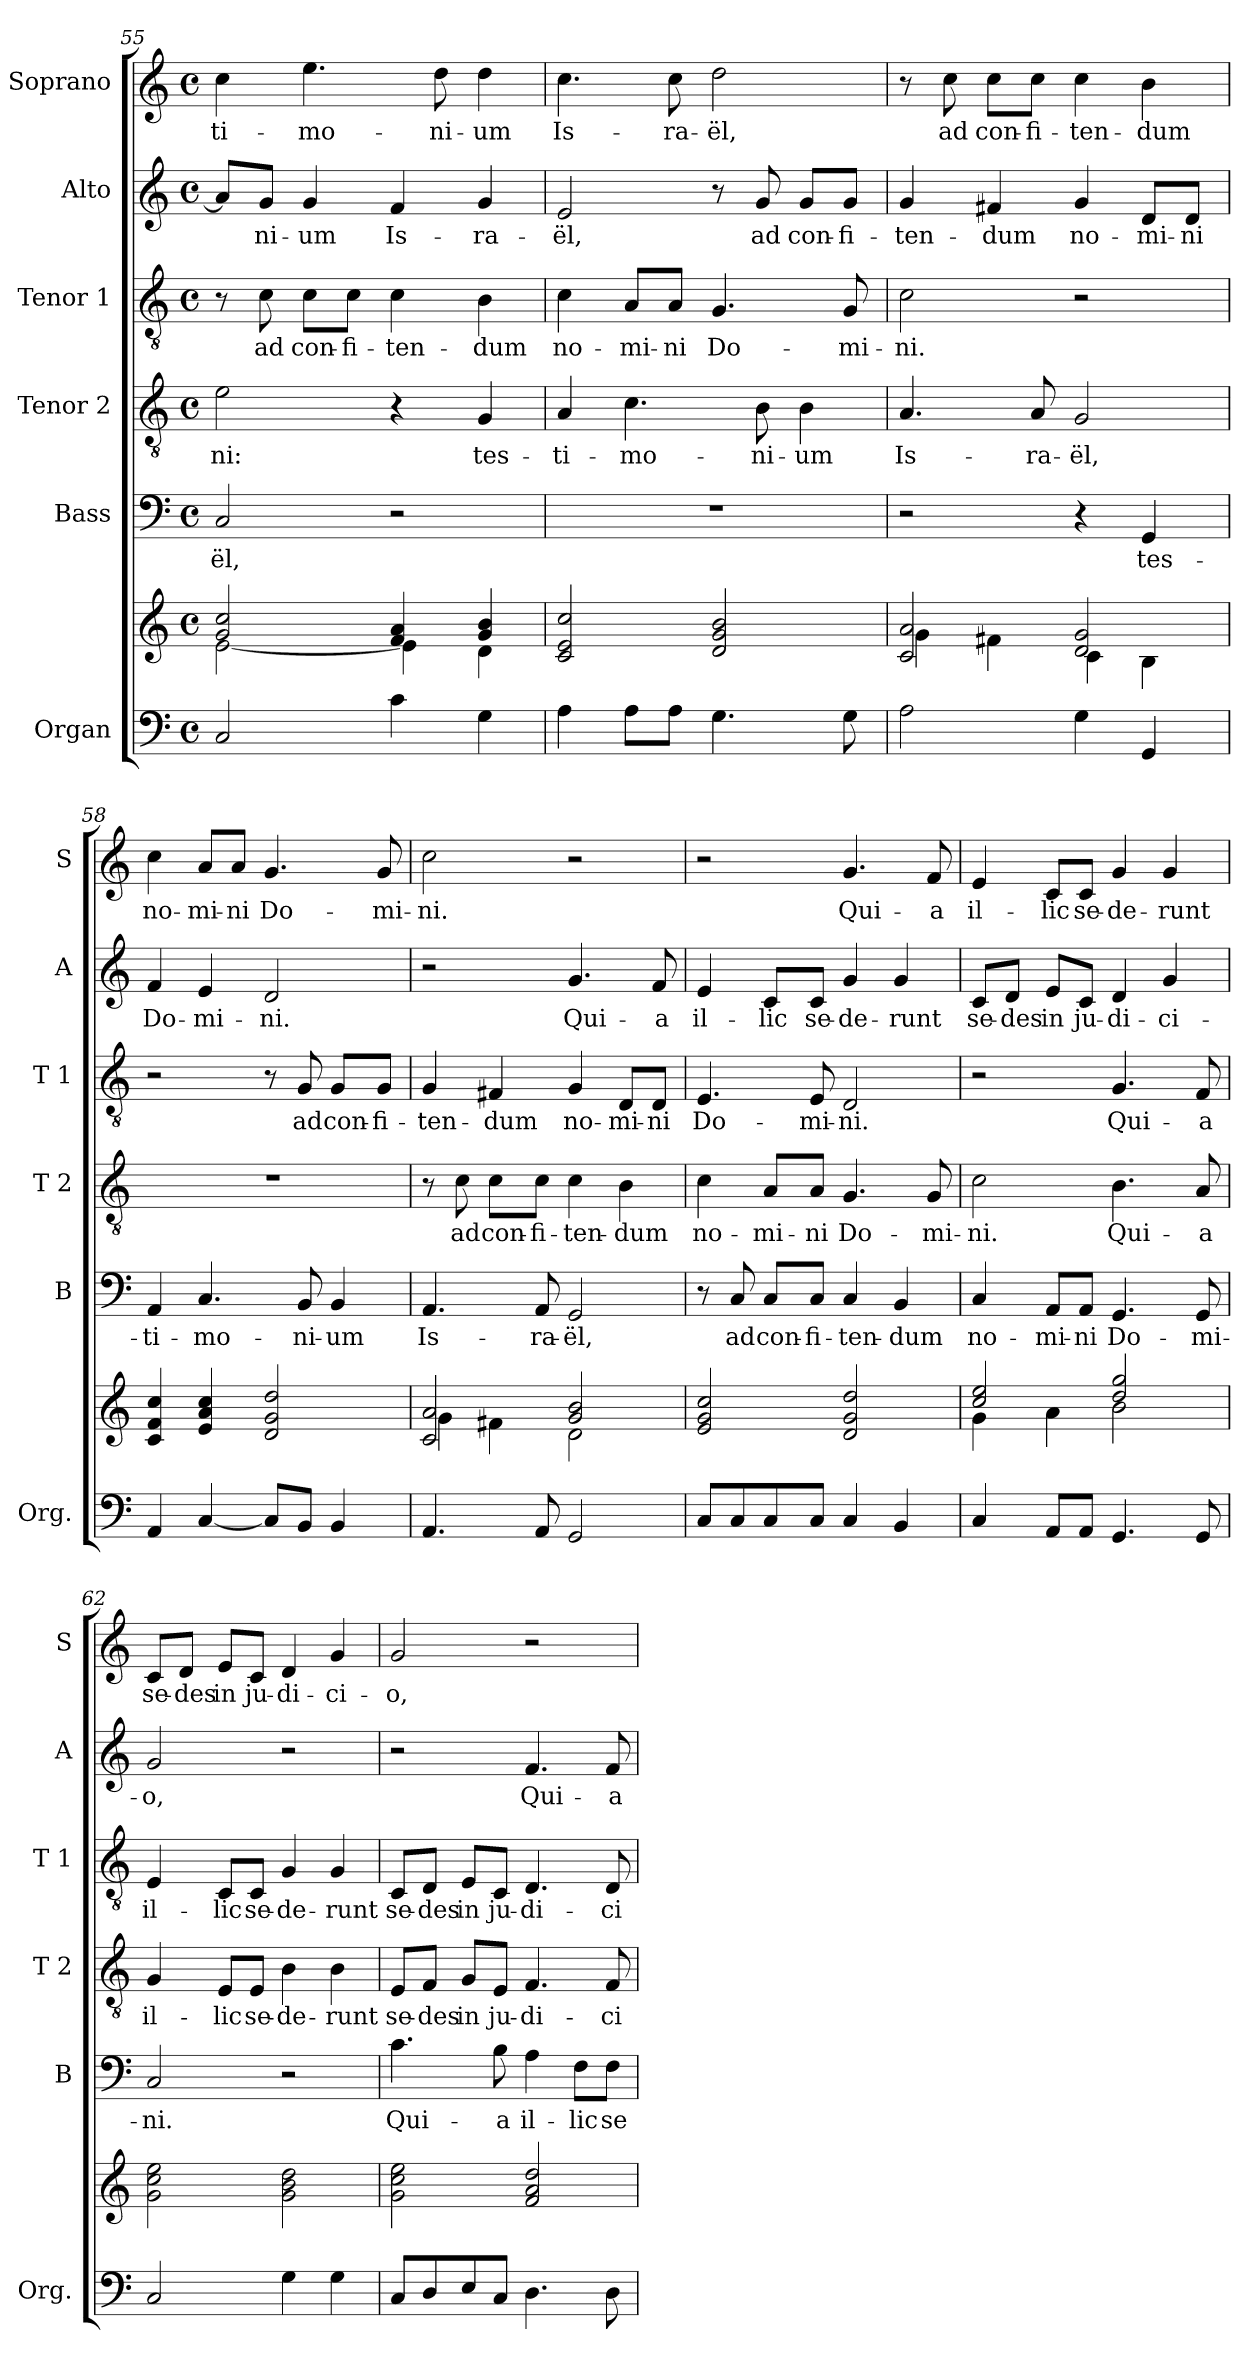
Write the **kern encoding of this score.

**kern	**kern	**kern	**text	**kern	**text	**kern	**text	**kern	**text	**kern	**text
*part6	*part6	*part5	*part5	*part4	*part4	*part3	*part3	*part2	*part2	*part1	*part1
*staff7	*staff6	*staff5	*staff5	*staff4	*staff4	*staff3	*staff3	*staff2	*staff2	*staff1	*staff1
*I"Organ	*	*I"Bass	*	*I"Tenor 2	*	*I"Tenor 1	*	*I"Alto	*	*I"Soprano	*
*I'Org.	*	*I'B	*	*I'T 2	*	*I'T 1	*	*I'A	*	*I'S	*
*clefF4	*clefG2	*clefF4	*	*clefGv2	*	*clefGv2	*	*clefG2	*	*clefG2	*
*k[]	*k[]	*k[]	*	*k[]	*	*k[]	*	*k[]	*	*k[]	*
*C:	*C:	*C:	*	*C:	*	*C:	*	*C:	*	*C:	*
*M4/4	*M4/4	*M4/4	*	*M4/4	*	*M4/4	*	*M4/4	*	*M4/4	*
*met(c)	*met(c)	*met(c)	*	*met(c)	*	*met(c)	*	*met(c)	*	*met(c)	*
=55	=55	=55	=55	=55	=55	=55	=55	=55	=55	=55	=55
*	*^	*	*	*	*	*	*	*	*	*	*
!	!	!	!	!LO:LY:b	!	!LO:LY:b	!	!	!	!	!	!LO:LY:b
2C/	2g!/ 2cc!/	[<2e!\	2C/	-ël,	2e\	-ni:	8r	.	8a/L]	.	4cc\	-ti-
!	!	!	!	!	!	!	!	!LO:LY:b	!	!LO:LY:b	!	!
.	.	.	.	.	.	.	8c\	ad	8g/J	-ni-	.	.
!	!	!	!	!	!	!	!	!LO:LY:b	!	!LO:LY:b	!	!LO:LY:b
.	.	.	.	.	.	.	8c\L	con-	4g/	-um	4.ee\	-mo-
!	!	!	!	!	!	!	!	!LO:LY:b	!	!	!	!
.	.	.	.	.	.	.	8c\J	-fi-	.	.	.	.
!	!	!	!	!	!	!	!	!LO:LY:b	!	!LO:LY:b	!	!
4c\	4f!/ 4a!/	4e!\]	2r	.	4r	.	4c\	-ten-	4f/	Is-	.	.
!	!	!	!	!	!	!	!	!	!	!	!	!LO:LY:b
.	.	.	.	.	.	.	.	.	.	.	8dd\	-ni-
!	!	!	!	!	!	!LO:LY:b	!	!LO:LY:b	!	!LO:LY:b	!	!LO:LY:b
4G\	4g!/ 4b!/	4d!\	.	.	4G/	tes-	4B\	-dum	4g/	-ra-	4dd\	-um
!!LO:LB:g=z
=56	=56	=56	=56	=56	=56	=56	=56	=56	=56	=56	=56	=56
!	!	!	!	!	!	!LO:LY:b	!	!LO:LY:b	!	!LO:LY:b	!	!LO:LY:b
*	*v	*v	*	*	*	*	*	*	*	*	*	*
4A\	2c!/ 2e!/ 2cc!/	1r	.	4A/	-ti-	4c\	no-	2e/	-ël,	4.cc\	Is-
!	!	!	!	!	!LO:LY:b	!	!LO:LY:b	!	!	!	!
8A\L	.	.	.	4.c\	-mo-	8A/L	-mi-	.	.	.	.
!	!	!	!	!	!	!	!LO:LY:b	!	!	!	!LO:LY:b
8A\J	.	.	.	.	.	8A/J	-ni	.	.	8cc\	-ra-
!	!	!	!	!	!	!	!LO:LY:b	!	!	!	!LO:LY:b
4.G\	2d!/ 2g!/ 2b!/	.	.	.	.	4.G/	Do-	8r	.	2dd\	-ël,
!	!	!	!	!	!LO:LY:b	!	!	!	!LO:LY:b	!	!
.	.	.	.	8B\	-ni-	.	.	8g/	ad	.	.
!	!	!	!	!	!LO:LY:b	!	!	!	!LO:LY:b	!	!
.	.	.	.	4B\	-um	.	.	8g/L	con-	.	.
!	!	!	!	!	!	!	!LO:LY:b	!	!LO:LY:b	!	!
8G\	.	.	.	.	.	8G/	-mi-	8g/J	-fi-	.	.
=57	=57	=57	=57	=57	=57	=57	=57	=57	=57	=57	=57
*	*^	*	*	*	*	*	*	*	*	*	*
!	!	!	!	!	!	!LO:LY:b	!	!LO:LY:b	!	!LO:LY:b	!	!
2A\	2c!/ 2a!/	4g!\	2r	.	4.A/	Is-	2c\	-ni.	4g/	-ten-	8r	.
!	!	!	!	!	!	!	!	!	!	!	!	!LO:LY:b
.	.	.	.	.	.	.	.	.	.	.	8cc\	ad
!	!	!	!	!	!	!	!	!	!	!LO:LY:b	!	!LO:LY:b
.	.	4f#X!\	.	.	.	.	.	.	4f#X/	-dum	8cc\L	con-
!	!	!	!	!	!	!LO:LY:b	!	!	!	!	!	!LO:LY:b
.	.	.	.	.	8A/	-ra-	.	.	.	.	8cc\J	-fi-
!	!	!	!	!	!	!LO:LY:b	!	!	!	!LO:LY:b	!	!LO:LY:b
4G\	2d!/ 2g!/	4c!\	4r	.	2G/	-ël,	2r	.	4g/	no-	4cc\	-ten-
!	!	!	!	!LO:LY:b	!	!	!	!	!	!LO:LY:b	!	!LO:LY:b
4GG/	.	4B!\	4GG/	tes-	.	.	.	.	8d/L	-mi-	4b\	-dum
!	!	!	!	!	!	!	!	!	!	!LO:LY:b	!	!
.	.	.	.	.	.	.	.	.	8d/J	-ni	.	.
*	*v	*v	*	*	*	*	*	*	*	*	*	*
=58	=58	=58	=58	=58	=58	=58	=58	=58	=58	=58	=58
!	!	!	!LO:LY:b	!	!	!	!	!	!LO:LY:b	!	!LO:LY:b
4AA/	4c!/ 4f!/ 4cc!/	4AA/	-ti-	1r	.	2r	.	4f/	Do-	4cc\	no-
!	!	!	!LO:LY:b	!	!	!	!	!	!LO:LY:b	!	!LO:LY:b
[4C/	4e!/ 4a!/ 4cc!/	4.C/	-mo-	.	.	.	.	4e/	-mi-	8a/L	-mi-
!	!	!	!	!	!	!	!	!	!	!	!LO:LY:b
.	.	.	.	.	.	.	.	.	.	8a/J	-ni
!	!	!	!	!	!	!	!	!	!LO:LY:b	!	!LO:LY:b
8C/L]	2d!/ 2g!/ 2dd!/	.	.	.	.	8r	.	2d/	-ni.	4.g/	Do-
!	!	!	!LO:LY:b	!	!	!	!LO:LY:b	!	!	!	!
8BB/J	.	8BB/	-ni-	.	.	8G/	ad	.	.	.	.
!	!	!	!LO:LY:b	!	!	!	!LO:LY:b	!	!	!	!
4BB/	.	4BB/	-um	.	.	8G/L	con-	.	.	.	.
!	!	!	!	!	!	!	!LO:LY:b	!	!	!	!LO:LY:b
.	.	.	.	.	.	8G/J	-fi-	.	.	8g/	-mi-
=59	=59	=59	=59	=59	=59	=59	=59	=59	=59	=59	=59
*	*^	*	*	*	*	*	*	*	*	*	*
!	!	!	!	!LO:LY:b	!	!	!	!LO:LY:b	!	!	!	!LO:LY:b
4.AA/	2c!/ 2a!/	4g!\	4.AA/	Is-	8r	.	4G/	-ten-	2r	.	2cc\	-ni.
!	!	!	!	!	!	!LO:LY:b	!	!	!	!	!	!
.	.	.	.	.	8c\	ad	.	.	.	.	.	.
!	!	!	!	!	!	!LO:LY:b	!	!LO:LY:b	!	!	!	!
.	.	4f#X!\	.	.	8c\L	con-	4F#X/	-dum	.	.	.	.
!	!	!	!	!LO:LY:b	!	!LO:LY:b	!	!	!	!	!	!
8AA/	.	.	8AA/	-ra-	8c\J	-fi-	.	.	.	.	.	.
!	!	!	!	!LO:LY:b	!	!LO:LY:b	!	!LO:LY:b	!	!LO:LY:b	!	!
2GG/	2g!/ 2b!/	2d!\	2GG/	-ël,	4c\	-ten-	4G/	no-	4.g/	Qui-	2r	.
!	!	!	!	!	!	!LO:LY:b	!	!LO:LY:b	!	!	!	!
.	.	.	.	.	4B\	-dum	8D/L	-mi-	.	.	.	.
!	!	!	!	!	!	!	!	!LO:LY:b	!	!LO:LY:b	!	!
.	.	.	.	.	.	.	8D/J	-ni	8f/	-a	.	.
*	*v	*v	*	*	*	*	*	*	*	*	*	*
!!LO:PB:g=z
=60	=60	=60	=60	=60	=60	=60	=60	=60	=60	=60	=60
!	!	!	!	!	!LO:LY:b	!	!LO:LY:b	!	!LO:LY:b	!	!
8C/L	2e!/ 2g!/ 2cc!/	8r	.	4c\	no-	4.E/	Do-	4e/	il-	2r	.
!	!	!	!LO:LY:b	!	!	!	!	!	!	!	!
8C/	.	8C/	ad	.	.	.	.	.	.	.	.
!	!	!	!LO:LY:b	!	!LO:LY:b	!	!	!	!LO:LY:b	!	!
8C/	.	8C/L	con-	8A/L	-mi-	.	.	8c/L	-lic	.	.
!	!	!	!LO:LY:b	!	!LO:LY:b	!	!LO:LY:b	!	!LO:LY:b	!	!
8C/J	.	8C/J	-fi-	8A/J	-ni	8E/	-mi-	8c/J	se-	.	.
!	!	!	!LO:LY:b	!	!LO:LY:b	!	!LO:LY:b	!	!LO:LY:b	!	!LO:LY:b
4C/	2d!/ 2g!/ 2dd!/	4C/	-ten-	4.G/	Do-	2D/	-ni.	4g/	-de-	4.g/	Qui-
!	!	!	!LO:LY:b	!	!	!	!	!	!LO:LY:b	!	!
4BB/	.	4BB/	-dum	.	.	.	.	4g/	-runt	.	.
!	!	!	!	!	!LO:LY:b	!	!	!	!	!	!LO:LY:b
.	.	.	.	8G/	-mi-	.	.	.	.	8f/	-a
=61	=61	=61	=61	=61	=61	=61	=61	=61	=61	=61	=61
*	*^	*	*	*	*	*	*	*	*	*	*
!	!	!	!	!LO:LY:b	!	!LO:LY:b	!	!	!	!LO:LY:b	!	!LO:LY:b
4C/	2cc!/ 2ee!/	4g!\	4C/	no-	2c\	-ni.	2r	.	8c/L	se-	4e/	il-
!	!	!	!	!	!	!	!	!	!	!LO:LY:b	!	!
.	.	.	.	.	.	.	.	.	8d/J	-des	.	.
!	!	!	!	!LO:LY:b	!	!	!	!	!	!LO:LY:b	!	!LO:LY:b
8AA/L	.	4a!\	8AA/L	-mi-	.	.	.	.	8e/L	in	8c/L	-lic
!	!	!	!	!LO:LY:b	!	!	!	!	!	!LO:LY:b	!	!LO:LY:b
8AA/J	.	.	8AA/J	-ni	.	.	.	.	8c/J	ju-	8c/J	se-
!	!	!	!	!LO:LY:b	!	!LO:LY:b	!	!LO:LY:b	!	!LO:LY:b	!	!LO:LY:b
4.GG/	2dd!/ 2gg!/	2b!\	4.GG/	Do-	4.B\	Qui-	4.G/	Qui-	4d/	-di-	4g/	-de-
!	!	!	!	!	!	!	!	!	!	!LO:LY:b	!	!LO:LY:b
.	.	.	.	.	.	.	.	.	4g/	-ci-	4g/	-runt
!	!	!	!	!LO:LY:b	!	!LO:LY:b	!	!LO:LY:b	!	!	!	!
8GG/	.	.	8GG/	-mi-	8A/	-a	8F/	-a	.	.	.	.
*	*v	*v	*	*	*	*	*	*	*	*	*	*
=62	=62	=62	=62	=62	=62	=62	=62	=62	=62	=62	=62
!	!	!	!LO:LY:b	!	!LO:LY:b	!	!LO:LY:b	!	!LO:LY:b	!	!LO:LY:b
2C/	2g!\ 2cc!\ 2ee!\	2C/	-ni.	4G/	il-	4E/	il-	2g/	-o,	8c/L	se-
!	!	!	!	!	!	!	!	!	!	!	!LO:LY:b
.	.	.	.	.	.	.	.	.	.	8d/J	-des
!	!	!	!	!	!LO:LY:b	!	!LO:LY:b	!	!	!	!LO:LY:b
.	.	.	.	8E/L	-lic	8C/L	-lic	.	.	8e/L	in
!	!	!	!	!	!LO:LY:b	!	!LO:LY:b	!	!	!	!LO:LY:b
.	.	.	.	8E/J	se-	8C/J	se-	.	.	8c/J	ju-
!	!	!	!	!	!LO:LY:b	!	!LO:LY:b	!	!	!	!LO:LY:b
4G\	2g!\ 2b!\ 2dd!\	2r	.	4B\	-de-	4G/	-de-	2r	.	4d/	-di-
!	!	!	!	!	!LO:LY:b	!	!LO:LY:b	!	!	!	!LO:LY:b
4G\	.	.	.	4B\	-runt	4G/	-runt	.	.	4g/	-ci-
=63	=63	=63	=63	=63	=63	=63	=63	=63	=63	=63	=63
!	!	!	!LO:LY:b	!	!LO:LY:b	!	!LO:LY:b	!	!	!	!LO:LY:b
8C/L	2g!\ 2cc!\ 2ee!\	4.c\	Qui-	8E/L	se-	8C/L	se-	2r	.	2g/	-o,
!	!	!	!	!	!LO:LY:b	!	!LO:LY:b	!	!	!	!
8D/	.	.	.	8F/J	-des	8D/J	-des	.	.	.	.
!	!	!	!	!	!LO:LY:b	!	!LO:LY:b	!	!	!	!
8E/	.	.	.	8G/L	in	8E/L	in	.	.	.	.
!	!	!	!LO:LY:b	!	!LO:LY:b	!	!LO:LY:b	!	!	!	!
8C/J	.	8B\	-a	8E/J	ju-	8C/J	ju-	.	.	.	.
!	!	!	!LO:LY:b	!	!LO:LY:b	!	!LO:LY:b	!	!LO:LY:b	!	!
4.D\	2f!/ 2a!/ 2dd!/	4A\	il-	4.F/	-di-	4.D/	-di-	4.f/	Qui-	2r	.
!	!	!	!LO:LY:b	!	!	!	!	!	!	!	!
.	.	8F\L	-lic	.	.	.	.	.	.	.	.
!	!	!	!LO:LY:b	!	!LO:LY:b	!	!LO:LY:b	!	!LO:LY:b	!	!
8D\	.	8F\J	se-	8F/	-ci-	8D/	-ci-	8f/	-a	.	.
=	=	=	=	=	=	=	=	=	=	=	=
*-	*-	*-	*-	*-	*-	*-	*-	*-	*-	*-	*-
